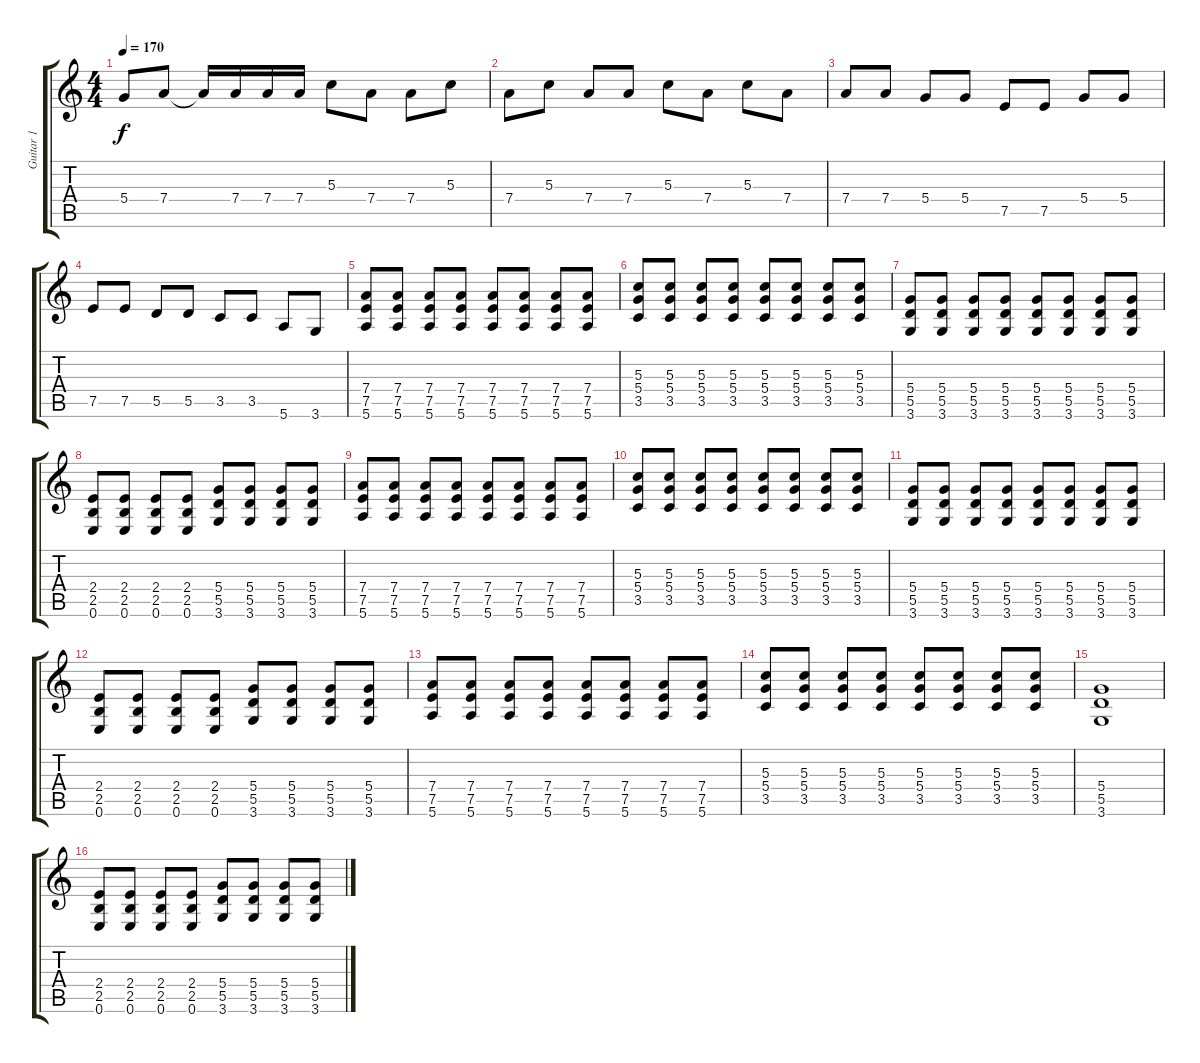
\track ("Guitar 1" "Guitar 1") {instrument overdrivenguitar}
\staff {score tabs}
\tuning (E4 B3 G3 D3 A2 E2) {hide}
\ts (4 4)
\tempo 170
\clef g2
\ks c
5.4.8{dy f} 7.4.8 7.4{t}.16 7.4.16 7.4.16 7.4.16 5.3.8 7.4.8 7.4.8 5.3.8 |
7.4.8 5.3.8 7.4.8 7.4.8 5.3.8 7.4.8 5.3.8 7.4.8 |
7.4.8 7.4.8 5.4.8 5.4.8 7.5.8 7.5.8 5.4.8 5.4.8 |
7.5.8 7.5.8 5.5.8 5.5.8 3.5.8 3.5.8 5.6.8 3.6.8 |
(7.4 7.5 5.6).8 (7.4 7.5 5.6).8 (7.4 7.5 5.6).8 (7.4 7.5 5.6).8 (7.4 7.5 5.6).8 (7.4 7.5 5.6).8 (7.4 7.5 5.6).8 (7.4 7.5 5.6).8 |
(5.3 5.4 3.5).8 (5.3 5.4 3.5).8 (5.3 5.4 3.5).8 (5.3 5.4 3.5).8 (5.3 5.4 3.5).8 (5.3 5.4 3.5).8 (5.3 5.4 3.5).8 (5.3 5.4 3.5).8 |
(5.4 5.5 3.6).8 (5.4 5.5 3.6).8 (5.4 5.5 3.6).8 (5.4 5.5 3.6).8 (5.4 5.5 3.6).8 (5.4 5.5 3.6).8 (5.4 5.5 3.6).8 (5.4 5.5 3.6).8 |
(2.4 2.5 0.6).8 (2.4 2.5 0.6).8 (2.4 2.5 0.6).8 (2.4 2.5 0.6).8 (5.4 5.5 3.6).8 (5.4 5.5 3.6).8 (5.4 5.5 3.6).8 (5.4 5.5 3.6).8 |
(7.4 7.5 5.6).8 (7.4 7.5 5.6).8 (7.4 7.5 5.6).8 (7.4 7.5 5.6).8 (7.4 7.5 5.6).8 (7.4 7.5 5.6).8 (7.4 7.5 5.6).8 (7.4 7.5 5.6).8 |
(5.3 5.4 3.5).8 (5.3 5.4 3.5).8 (5.3 5.4 3.5).8 (5.3 5.4 3.5).8 (5.3 5.4 3.5).8 (5.3 5.4 3.5).8 (5.3 5.4 3.5).8 (5.3 5.4 3.5).8 |
(5.4 5.5 3.6).8 (5.4 5.5 3.6).8 (5.4 5.5 3.6).8 (5.4 5.5 3.6).8 (5.4 5.5 3.6).8 (5.4 5.5 3.6).8 (5.4 5.5 3.6).8 (5.4 5.5 3.6).8 |
(2.4 2.5 0.6).8 (2.4 2.5 0.6).8 (2.4 2.5 0.6).8 (2.4 2.5 0.6).8 (5.4 5.5 3.6).8 (5.4 5.5 3.6).8 (5.4 5.5 3.6).8 (5.4 5.5 3.6).8 |
(7.4 7.5 5.6).8 (7.4 7.5 5.6).8 (7.4 7.5 5.6).8 (7.4 7.5 5.6).8 (7.4 7.5 5.6).8 (7.4 7.5 5.6).8 (7.4 7.5 5.6).8 (7.4 7.5 5.6).8 |
(5.3 5.4 3.5).8 (5.3 5.4 3.5).8 (5.3 5.4 3.5).8 (5.3 5.4 3.5).8 (5.3 5.4 3.5).8 (5.3 5.4 3.5).8 (5.3 5.4 3.5).8 (5.3 5.4 3.5).8 |
(5.4 5.5 3.6).1 |
(2.4 2.5 0.6).8 (2.4 2.5 0.6).8 (2.4 2.5 0.6).8 (2.4 2.5 0.6).8 (5.4 5.5 3.6).8 (5.4 5.5 3.6).8 (5.4 5.5 3.6).8 (5.4 5.5 3.6).8
